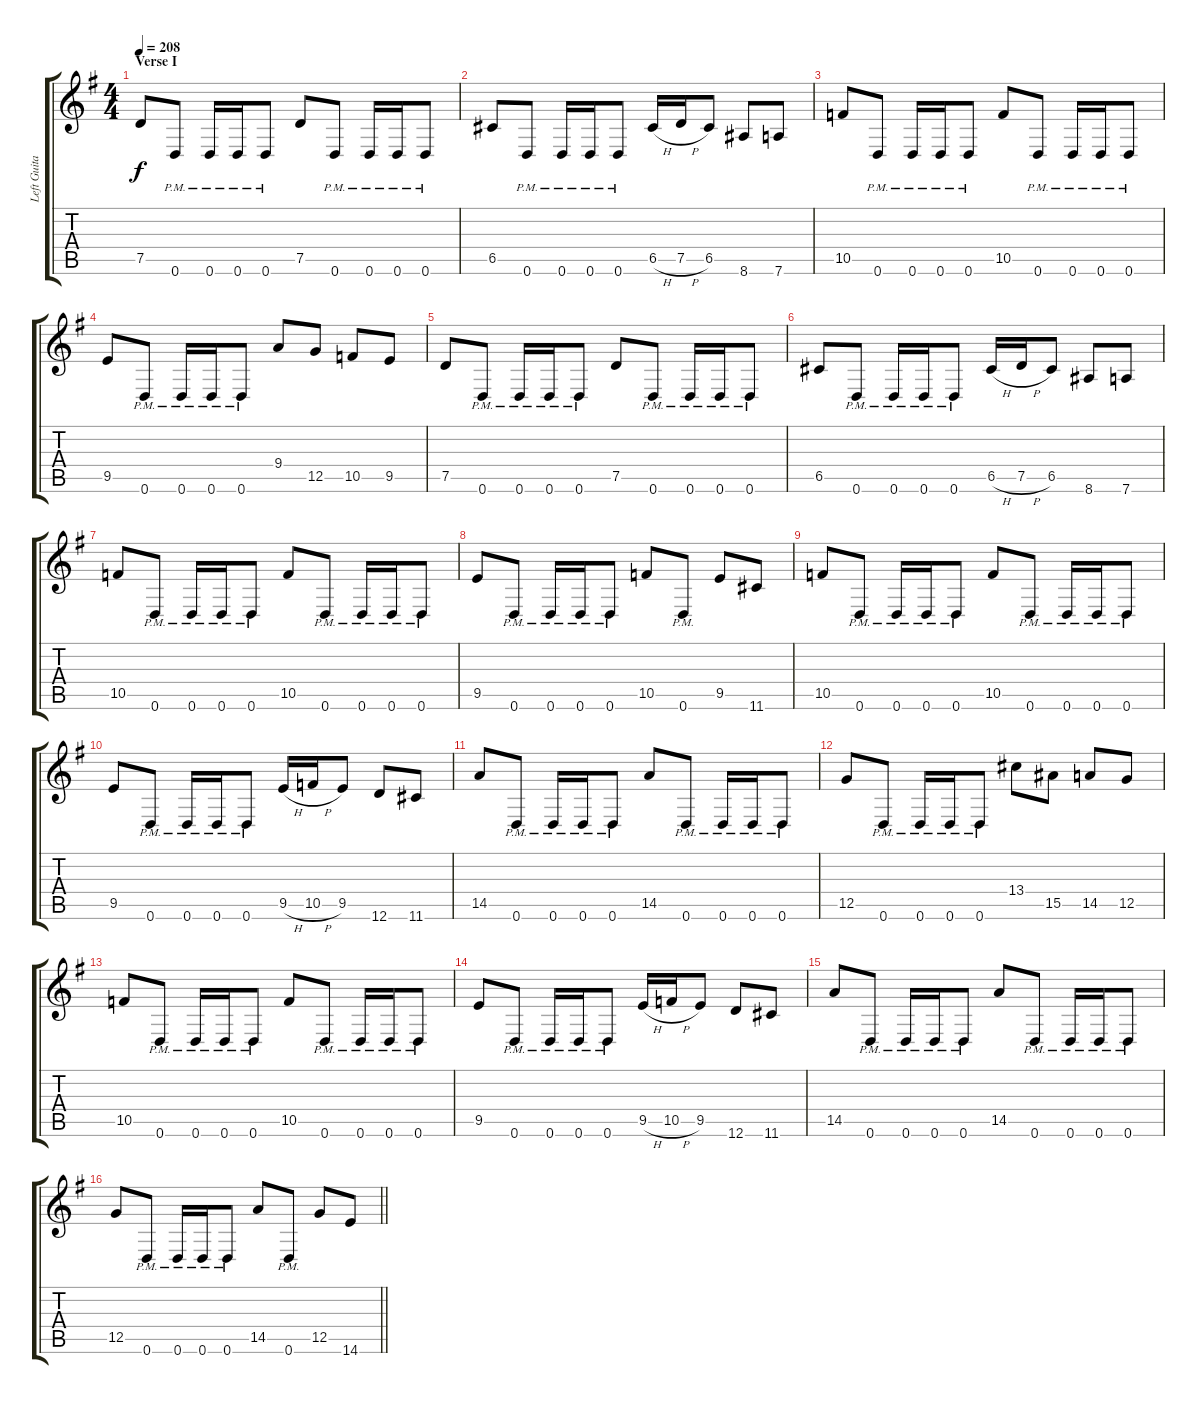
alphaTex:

\track ("Left Guitar" "Left Guita") {instrument distortionguitar}
\staff {score tabs}
\tuning (D4 A3 F3 C3 G2 D2) {hide}
\ts (4 4)
\section ("" "Verse I")
\tempo 208
\clef g2
\ks g
7.5.8{dy f} 0.6{pm}.8 0.6{pm}.16 0.6{pm}.16 0.6{pm}.8 7.5.8 0.6{pm}.8 0.6{pm}.16 0.6{pm}.16 0.6{pm}.8 |
6.5.8 0.6{pm}.8 0.6{pm}.16 0.6{pm}.16 0.6{pm}.8 6.5{h}.16 7.5{h}.16 6.5.8 8.6.8 7.6.8 |
10.5.8 0.6{pm}.8 0.6{pm}.16 0.6{pm}.16 0.6{pm}.8 10.5.8 0.6{pm}.8 0.6{pm}.16 0.6{pm}.16 0.6{pm}.8 |
9.5.8 0.6{pm}.8 0.6{pm}.16 0.6{pm}.16 0.6{pm}.8 9.4.8 12.5.8 10.5.8 9.5.8 |
7.5.8 0.6{pm}.8 0.6{pm}.16 0.6{pm}.16 0.6{pm}.8 7.5.8 0.6{pm}.8 0.6{pm}.16 0.6{pm}.16 0.6{pm}.8 |
6.5.8 0.6{pm}.8 0.6{pm}.16 0.6{pm}.16 0.6{pm}.8 6.5{h}.16 7.5{h}.16 6.5.8 8.6.8 7.6.8 |
10.5.8 0.6{pm}.8 0.6{pm}.16 0.6{pm}.16 0.6{pm}.8 10.5.8 0.6{pm}.8 0.6{pm}.16 0.6{pm}.16 0.6{pm}.8 |
9.5.8 0.6{pm}.8 0.6{pm}.16 0.6{pm}.16 0.6{pm}.8 10.5.8 0.6{pm}.8 9.5.8 11.6.8 |
10.5.8 0.6{pm}.8 0.6{pm}.16 0.6{pm}.16 0.6{pm}.8 10.5.8 0.6{pm}.8 0.6{pm}.16 0.6{pm}.16 0.6{pm}.8 |
9.5.8 0.6{pm}.8 0.6{pm}.16 0.6{pm}.16 0.6{pm}.8 9.5{h}.16 10.5{h}.16 9.5.8 12.6.8 11.6.8 |
14.5.8 0.6{pm}.8 0.6{pm}.16 0.6{pm}.16 0.6{pm}.8 14.5.8 0.6{pm}.8 0.6{pm}.16 0.6{pm}.16 0.6{pm}.8 |
12.5.8 0.6{pm}.8 0.6{pm}.16 0.6{pm}.16 0.6{pm}.8 13.4.8 15.5.8 14.5.8 12.5.8 |
10.5.8 0.6{pm}.8 0.6{pm}.16 0.6{pm}.16 0.6{pm}.8 10.5.8 0.6{pm}.8 0.6{pm}.16 0.6{pm}.16 0.6{pm}.8 |
9.5.8 0.6{pm}.8 0.6{pm}.16 0.6{pm}.16 0.6{pm}.8 9.5{h}.16 10.5{h}.16 9.5.8 12.6.8 11.6.8 |
14.5.8 0.6{pm}.8 0.6{pm}.16 0.6{pm}.16 0.6{pm}.8 14.5.8 0.6{pm}.8 0.6{pm}.16 0.6{pm}.16 0.6{pm}.8 |
\barLineRight lightlight
12.5.8 0.6{pm}.8 0.6{pm}.16 0.6{pm}.16 0.6{pm}.8 14.5.8 0.6{pm}.8 12.5.8 14.6.8
